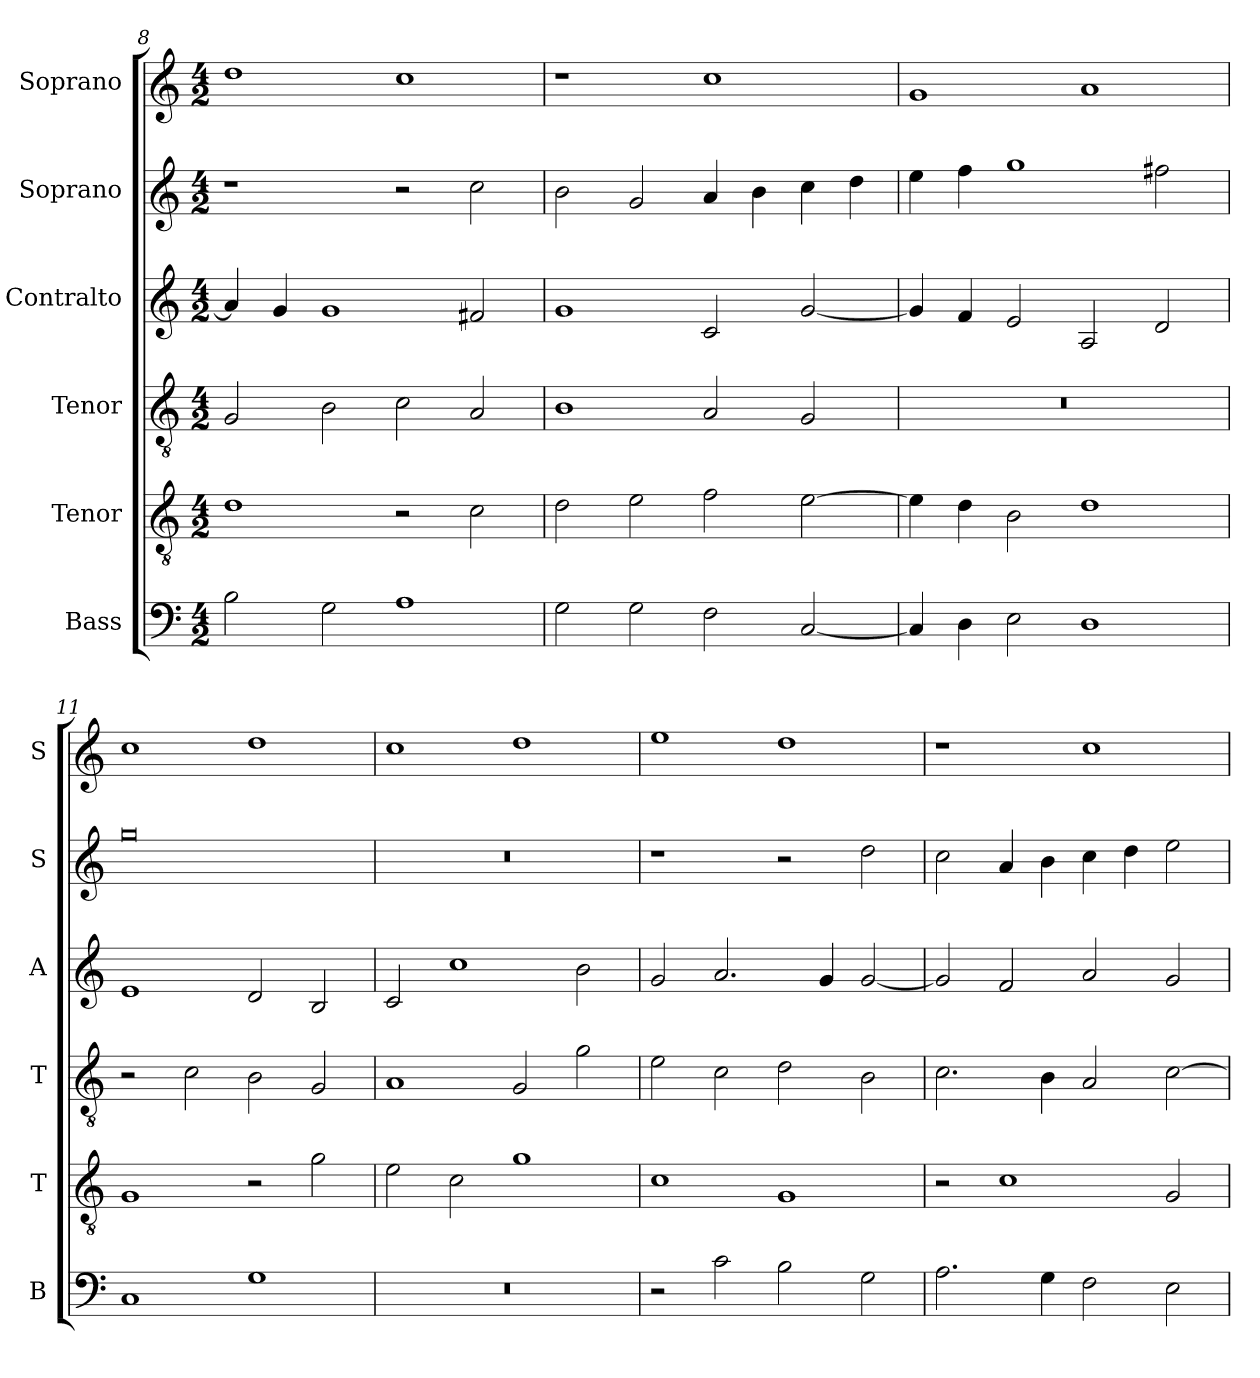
**kern	**kern	**kern	**kern	**kern	**kern
*part6	*part5	*part4	*part3	*part2	*part1
*staff6	*staff5	*staff4	*staff3	*staff2	*staff1
*I"Bass	*I"Tenor	*I"Tenor	*I"Contralto	*I"Soprano	*I"Soprano
*I'B	*I'T	*I'T	*I'A	*I'S	*I'S
*clefF4	*clefGv2	*clefGv2	*clefG2	*clefG2	*clefG2
*k[]	*k[]	*k[]	*k[]	*k[]	*k[]
*G:mix	*G:mix	*G:mix	*G:mix	*G:mix	*G:mix
*M4/2	*M4/2	*M4/2	*M4/2	*M4/2	*M4/2
=8	=8	=8	=8	=8	=8
2B	1d	2G	4a]	1r	1dd
.	.	.	4g	.	.
2G	.	2B	1g	.	.
1A	2r	2c	.	2r	1cc
.	2c	2A	2f#X	2cc	.
=9	=9	=9	=9	=9	=9
2G	2d	1B	1g	2b	1r
2G	2e	.	.	2g	.
2F	2f	2A	2c	4a	1cc
.	.	.	.	4b	.
[2C	[2e	2G	[2g	4cc	.
.	.	.	.	4dd	.
=10	=10	=10	=10	=10	=10
4C]	4e]	0r	4g]	4ee	1g
4D	4d	.	4f	4ff	.
2E	2B	.	2e	1gg	.
1D	1d	.	2A	.	1a
.	.	.	2d	2ff#X	.
=11	=11	=11	=11	=11	=11
1C	1G	2r	1e	0gg	1cc
.	.	2c	.	.	.
1G	2r	2B	2d	.	1dd
.	2g	2G	2B	.	.
=12	=12	=12	=12	=12	=12
0r	2e	1A	2c	0r	1cc
.	2c	.	1cc	.	.
.	1g	2G	.	.	1dd
.	.	2g	2b	.	.
=13	=13	=13	=13	=13	=13
2r	1c	2e	2g	1r	1ee
2c	.	2c	2.a	.	.
2B	1G	2d	.	2r	1dd
.	.	.	4g	.	.
2G	.	2B	[2g	2dd	.
=14	=14	=14	=14	=14	=14
2.A	2r	2.c	2g]	2cc	1r
.	1c	.	2f	4a	.
4G	.	4B	.	4b	.
2F	.	2A	2a	4cc	1cc
.	.	.	.	4dd	.
2E	2G	[2c	2g	2ee	.
=	=	=	=	=	=
*-	*-	*-	*-	*-	*-
